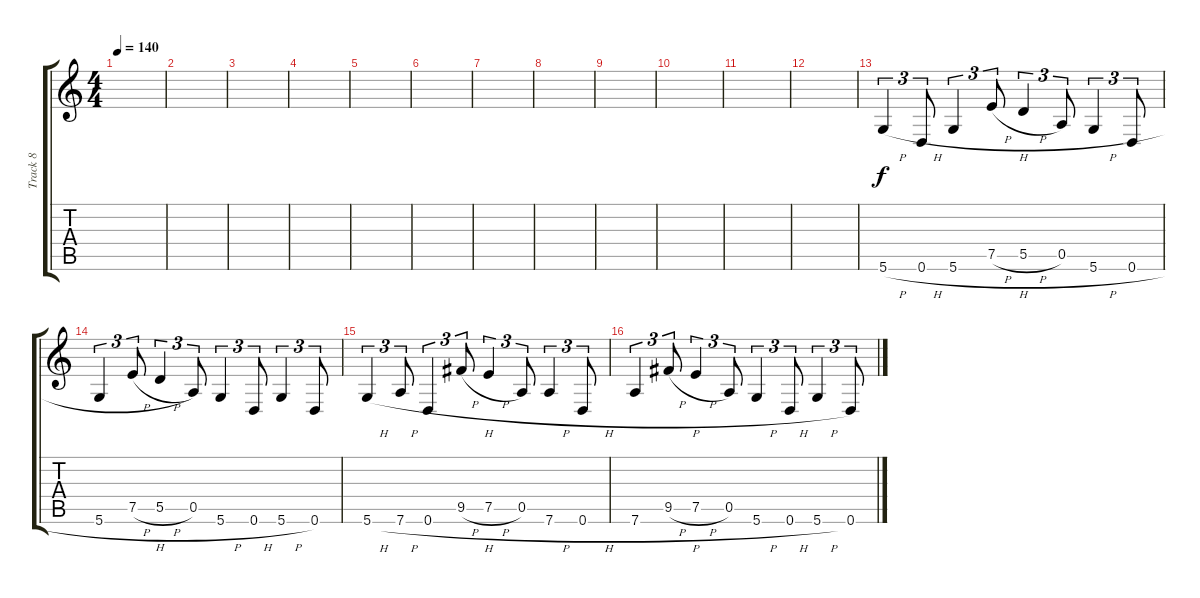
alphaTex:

\track ("Track 8" "Track 8") {instrument overdrivenguitar}
\staff {score tabs}
\tuning (E4 B3 G3 D3 A2 D2) {hide}
\ts (4 4)
\tempo 140
\clef g2
\ks c
|
|
|
|
|
|
|
|
|
|
|
|
5.6{h}.4{tu (3 2)} 0.6{h}.8{tu (3 2)} 5.6{h}.4{tu (3 2)} 7.5{h}.8{tu (3 2)} 5.5{h}.4{tu (3 2)} 0.5.8{tu (3 2)} 5.6{h}.4{tu (3 2)} 0.6{h}.8{tu (3 2)} |
5.6{h}.4{tu (3 2)} 7.5{h}.8{tu (3 2)} 5.5{h}.4{tu (3 2)} 0.5.8{tu (3 2)} 5.6{h}.4{tu (3 2)} 0.6{h}.8{tu (3 2)} 5.6{h}.4{tu (3 2)} 0.6.8{tu (3 2)} |
5.6{h}.4{tu (3 2)} 7.6{h}.8{tu (3 2)} 0.6{h}.4{tu (3 2)} 9.5{h}.8{tu (3 2)} 7.5{h}.4{tu (3 2)} 0.5.8{tu (3 2)} 7.6{h}.4{tu (3 2)} 0.6{h}.8{tu (3 2)} |
7.6{h}.4{tu (3 2)} 9.5{h}.8{tu (3 2)} 7.5{h}.4{tu (3 2)} 0.5.8{tu (3 2)} 5.6{h}.4{tu (3 2)} 0.6{h}.8{tu (3 2)} 5.6{h}.4{tu (3 2)} 0.6.8{tu (3 2)}
